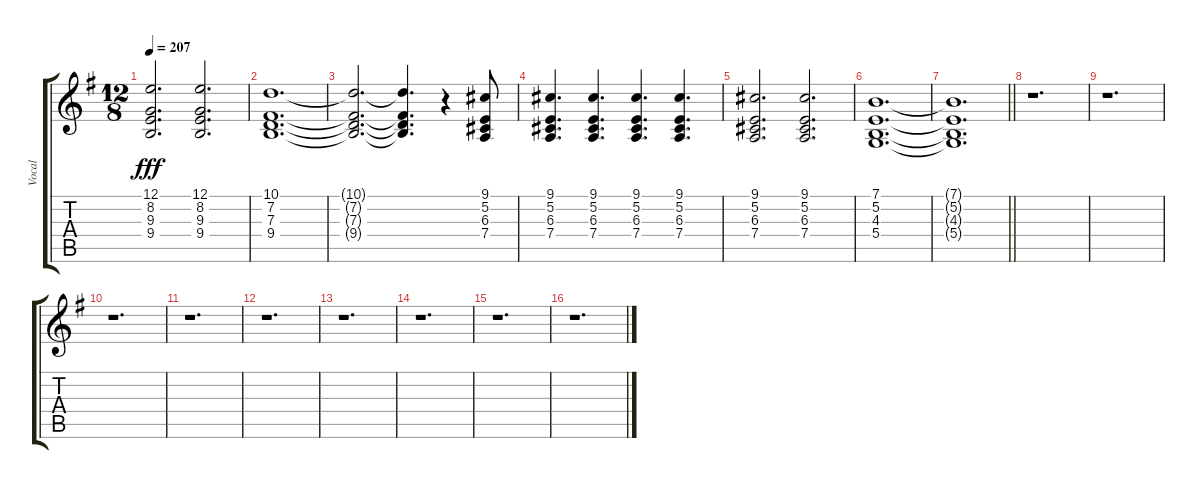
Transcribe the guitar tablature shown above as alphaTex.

\track ("Vocal" "Vocal") {instrument tenorsax}
\staff {score tabs}
\tuning (E4 B3 G3 D3 A2 E2) {hide}
\ts (12 8)
\tempo 207
\clef g2
\ks g
(12.1 8.2 9.3 9.4).2{d dy fff} (12.1 8.2 9.3 9.4).2{d} |
(10.1 7.2 7.3 9.4).1{d} |
(10.1{t} 7.2{t} 7.3{t} 9.4{t}).2{d} (10.1{t} 7.2{t} 7.3{t} 9.4{t}).4{d} r.4 (9.1 5.2 6.3 7.4).8 |
(9.1 5.2 6.3 7.4).4{d} (9.1 5.2 6.3 7.4).4{d} (9.1 5.2 6.3 7.4).4{d} (9.1 5.2 6.3 7.4).4{d} |
(9.1 5.2 6.3 7.4).2{d} (9.1 5.2 6.3 7.4).2{d} |
(7.1 5.2 4.3 5.4).1{d} |
\barLineRight lightlight
(7.1{t} 5.2{t} 4.3{t} 5.4{t}).1{d} |
\section ("" "")
r.1{d} |
r.1{d} |
r.1{d} |
r.1{d} |
r.1{d} |
r.1{d} |
r.1{d} |
r.1{d} |
r.1{d}
